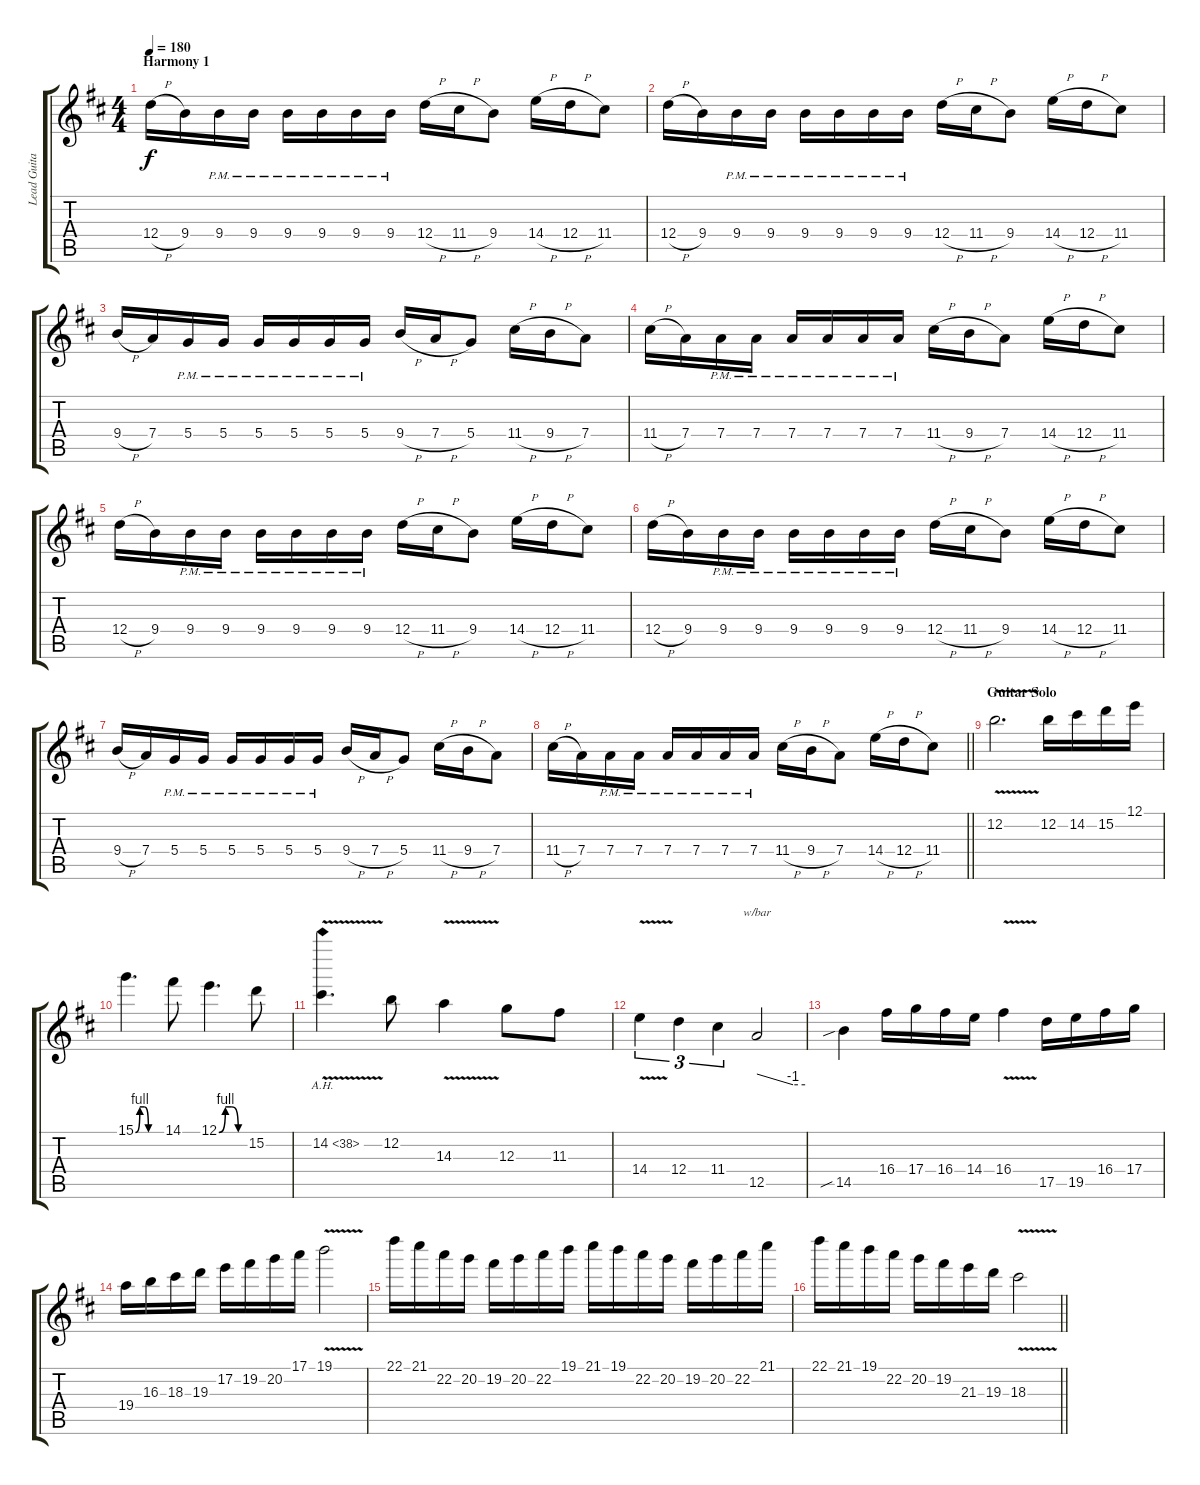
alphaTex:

\track ("Lead Guitar 1: Juha-Pekka Alanen" "Lead Guita") {instrument overdrivenguitar}
\staff {score tabs}
\tuning (E4 B3 G3 D3 A2 E2) {hide}
\ts (4 4)
\section ("" "Harmony 1")
\tempo 180
\clef g2
\ks bminor
12.4{h}.16{dy f} 9.4.16 9.4{pm}.16 9.4{pm}.16 9.4{pm}.16 9.4{pm}.16 9.4{pm}.16 9.4{pm}.16 12.4{h}.16 11.4{h}.16 9.4.8 14.4{h}.16 12.4{h}.16 11.4.8 |
12.4{h}.16 9.4.16 9.4{pm}.16 9.4{pm}.16 9.4{pm}.16 9.4{pm}.16 9.4{pm}.16 9.4{pm}.16 12.4{h}.16 11.4{h}.16 9.4.8 14.4{h}.16 12.4{h}.16 11.4.8 |
9.4{h}.16 7.4.16 5.4{pm}.16 5.4{pm}.16 5.4{pm}.16 5.4{pm}.16 5.4{pm}.16 5.4{pm}.16 9.4{h}.16 7.4{h}.16 5.4.8 11.4{h}.16 9.4{h}.16 7.4.8 |
11.4{h}.16 7.4.16 7.4{pm}.16 7.4{pm}.16 7.4{pm}.16 7.4{pm}.16 7.4{pm}.16 7.4{pm}.16 11.4{h}.16 9.4{h}.16 7.4.8 14.4{h}.16 12.4{h}.16 11.4.8 |
12.4{h}.16 9.4.16 9.4{pm}.16 9.4{pm}.16 9.4{pm}.16 9.4{pm}.16 9.4{pm}.16 9.4{pm}.16 12.4{h}.16 11.4{h}.16 9.4.8 14.4{h}.16 12.4{h}.16 11.4.8 |
12.4{h}.16 9.4.16 9.4{pm}.16 9.4{pm}.16 9.4{pm}.16 9.4{pm}.16 9.4{pm}.16 9.4{pm}.16 12.4{h}.16 11.4{h}.16 9.4.8 14.4{h}.16 12.4{h}.16 11.4.8 |
9.4{h}.16 7.4.16 5.4{pm}.16 5.4{pm}.16 5.4{pm}.16 5.4{pm}.16 5.4{pm}.16 5.4{pm}.16 9.4{h}.16 7.4{h}.16 5.4.8 11.4{h}.16 9.4{h}.16 7.4.8 |
\barLineRight lightlight
11.4{h}.16 7.4.16 7.4{pm}.16 7.4{pm}.16 7.4{pm}.16 7.4{pm}.16 7.4{pm}.16 7.4{pm}.16 11.4{h}.16 9.4{h}.16 7.4.8 14.4{h}.16 12.4{h}.16 11.4.8 |
\section ("" "Guitar Solo")
12.2{v}.2{d} 12.2.16 14.2.16 15.2.16 12.1.16 |
15.1{be (custom 0 0 10 4 20 4 30 0 60 0)}.4{d} 14.1.8 12.1{be (custom 0 0 15 4 30 4 45 0 60 0)}.4{d} 15.2.8 |
14.2{ah 24 v}.4{d} 12.2.8 14.3{v}.4 12.3.8 11.3.8 |
14.4{v}.4{tu (3 2)} 12.4.4{tu (3 2)} 11.4.4{tu (3 2)} 12.5.2{tbe (custom default 0 0 45 -4 60 -4)} |
14.5{sib}.4 16.4.16 17.4.16 16.4.16 14.4.16 16.4{v}.4 17.5.16 19.5.16 16.4.16 17.4.16 |
19.4.16 16.3.16 18.3.16 19.3.16 17.2.16 19.2.16 20.2.16 17.1.16 19.1{v}.2 |
22.1.16 21.1.16 22.2.16 20.2.16 19.2.16 20.2.16 22.2.16 19.1.16 21.1.16 19.1.16 22.2.16 20.2.16 19.2.16 20.2.16 22.2.16 21.1.16 |
\barLineRight lightlight
22.1.16 21.1.16 19.1.16 22.2.16 20.2.16 19.2.16 21.3.16 19.3.16 18.3{v}.2
